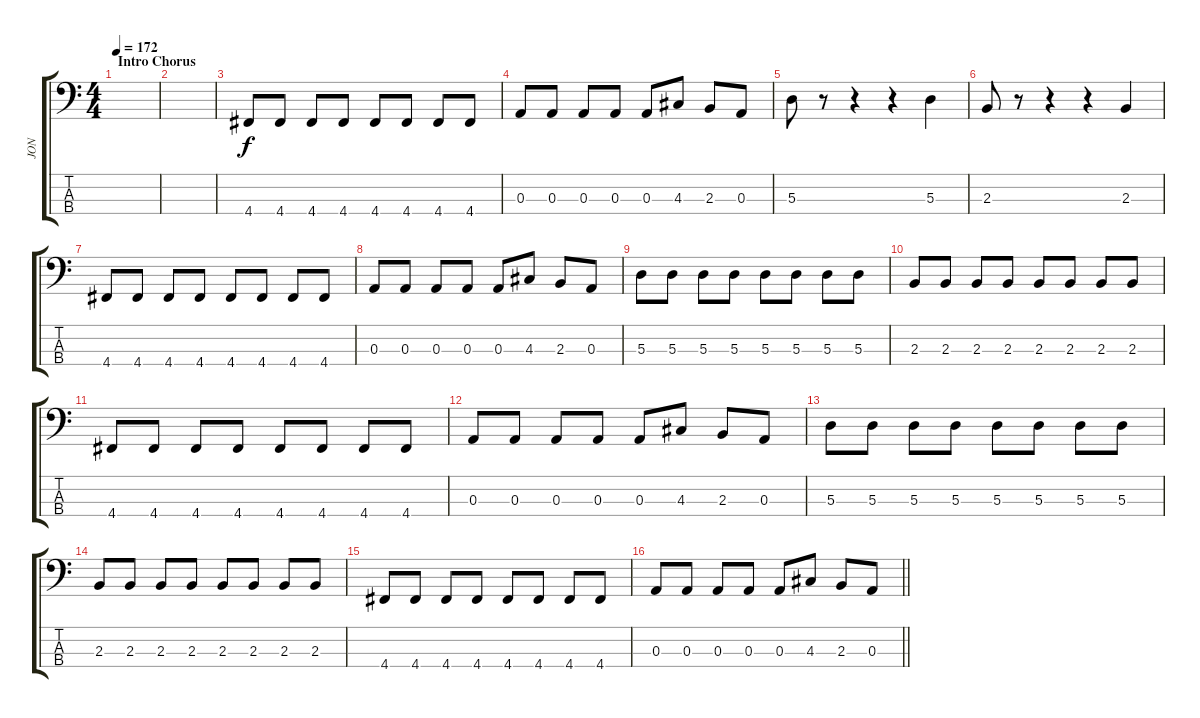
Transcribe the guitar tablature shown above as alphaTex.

\track ("JON" "JON") {instrument electricbassfinger}
\staff {score tabs}
\tuning (G2 D2 A1 D1) {hide}
\ts (4 4)
\section ("" "Intro Chorus")
\tempo 172
\clef f4
\ks c
|
|
4.4.8 4.4.8 4.4.8 4.4.8 4.4.8 4.4.8 4.4.8 4.4.8 |
0.3.8 0.3.8 0.3.8 0.3.8 0.3.8 4.3.8 2.3.8 0.3.8 |
5.3.8 r.8 r.4 r.4 5.3.4 |
2.3.8 r.8 r.4 r.4 2.3.4 |
4.4.8 4.4.8 4.4.8 4.4.8 4.4.8 4.4.8 4.4.8 4.4.8 |
0.3.8 0.3.8 0.3.8 0.3.8 0.3.8 4.3.8 2.3.8 0.3.8 |
5.3.8 5.3.8 5.3.8 5.3.8 5.3.8 5.3.8 5.3.8 5.3.8 |
2.3.8 2.3.8 2.3.8 2.3.8 2.3.8 2.3.8 2.3.8 2.3.8 |
4.4.8 4.4.8 4.4.8 4.4.8 4.4.8 4.4.8 4.4.8 4.4.8 |
0.3.8 0.3.8 0.3.8 0.3.8 0.3.8 4.3.8 2.3.8 0.3.8 |
5.3.8 5.3.8 5.3.8 5.3.8 5.3.8 5.3.8 5.3.8 5.3.8 |
2.3.8 2.3.8 2.3.8 2.3.8 2.3.8 2.3.8 2.3.8 2.3.8 |
4.4.8 4.4.8 4.4.8 4.4.8 4.4.8 4.4.8 4.4.8 4.4.8 |
\barLineRight lightlight
0.3.8 0.3.8 0.3.8 0.3.8 0.3.8 4.3.8 2.3.8 0.3.8
